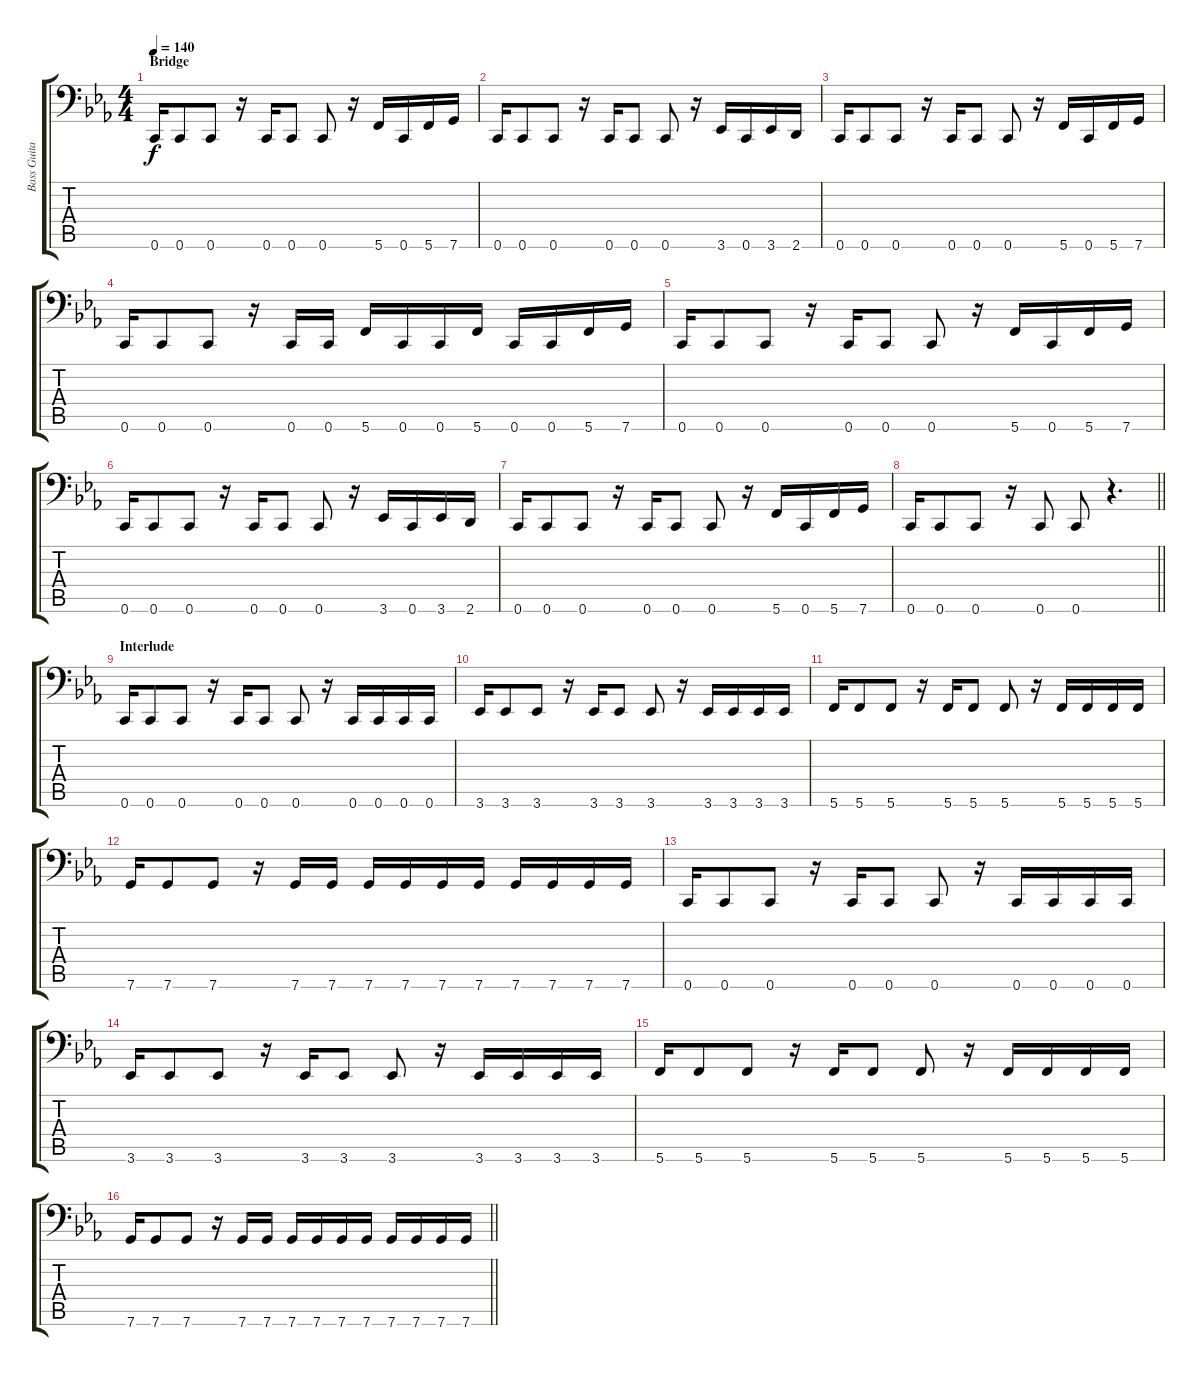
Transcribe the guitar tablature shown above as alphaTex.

\track ("Bass Guitar" "Bass Guita") {instrument electricbasspick}
\staff {score tabs}
\tuning (D3 A2 F2 C2 G1 C1) {hide}
\ts (4 4)
\section ("" "Bridge")
\tempo 140
\clef f4
\ks eb
0.6.16{dy f} 0.6.8 0.6.8 r.16 0.6.16 0.6.8 0.6.8 r.16 5.6.16 0.6.16 5.6.16 7.6.16 |
0.6.16 0.6.8 0.6.8 r.16 0.6.16 0.6.8 0.6.8 r.16 3.6.16 0.6.16 3.6.16 2.6.16 |
0.6.16 0.6.8 0.6.8 r.16 0.6.16 0.6.8 0.6.8 r.16 5.6.16 0.6.16 5.6.16 7.6.16 |
0.6.16 0.6.8 0.6.8 r.16 0.6.16 0.6.16 5.6.16 0.6.16 0.6.16 5.6.16 0.6.16 0.6.16 5.6.16 7.6.16 |
0.6.16 0.6.8 0.6.8 r.16 0.6.16 0.6.8 0.6.8 r.16 5.6.16 0.6.16 5.6.16 7.6.16 |
0.6.16 0.6.8 0.6.8 r.16 0.6.16 0.6.8 0.6.8 r.16 3.6.16 0.6.16 3.6.16 2.6.16 |
0.6.16 0.6.8 0.6.8 r.16 0.6.16 0.6.8 0.6.8 r.16 5.6.16 0.6.16 5.6.16 7.6.16 |
\barLineRight lightlight
0.6.16 0.6.8 0.6.8 r.16 0.6.8 0.6.8 r.4{d} |
\section ("" "Interlude")
0.6.16 0.6.8 0.6.8 r.16 0.6.16 0.6.8 0.6.8 r.16 0.6.16 0.6.16 0.6.16 0.6.16 |
3.6.16 3.6.8 3.6.8 r.16 3.6.16 3.6.8 3.6.8 r.16 3.6.16 3.6.16 3.6.16 3.6.16 |
5.6.16 5.6.8 5.6.8 r.16 5.6.16 5.6.8 5.6.8 r.16 5.6.16 5.6.16 5.6.16 5.6.16 |
7.6.16 7.6.8 7.6.8 r.16 7.6.16 7.6.16 7.6.16 7.6.16 7.6.16 7.6.16 7.6.16 7.6.16 7.6.16 7.6.16 |
0.6.16 0.6.8 0.6.8 r.16 0.6.16 0.6.8 0.6.8 r.16 0.6.16 0.6.16 0.6.16 0.6.16 |
3.6.16 3.6.8 3.6.8 r.16 3.6.16 3.6.8 3.6.8 r.16 3.6.16 3.6.16 3.6.16 3.6.16 |
5.6.16 5.6.8 5.6.8 r.16 5.6.16 5.6.8 5.6.8 r.16 5.6.16 5.6.16 5.6.16 5.6.16 |
\barLineRight lightlight
7.6.16 7.6.8 7.6.8 r.16 7.6.16 7.6.16 7.6.16 7.6.16 7.6.16 7.6.16 7.6.16 7.6.16 7.6.16 7.6.16
